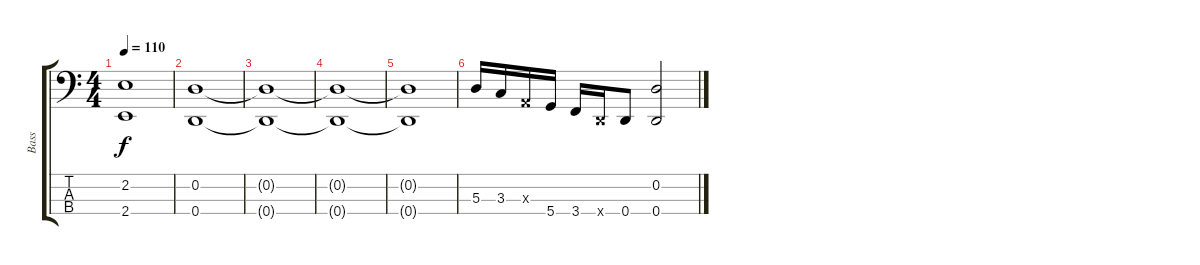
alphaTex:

\track ("Bass" "Bass") {instrument electricbassfinger}
\staff {score tabs}
\tuning (G2 D2 A1 D1) {hide}
\ts (4 4)
\tempo 110
\clef f4
\ks c
(2.2{t} 2.4{t}).1{dy f} |
(0.2 0.4).1 |
(0.2{t} 0.4{t}).1 |
(0.2{t} 0.4{t}).1 |
(0.2{t} 0.4{t}).1 |
5.3.16 3.3.16 0.3{x}.16 5.4.16 3.4.16 0.4{x}.16 0.4.8 (0.2 0.4).2
